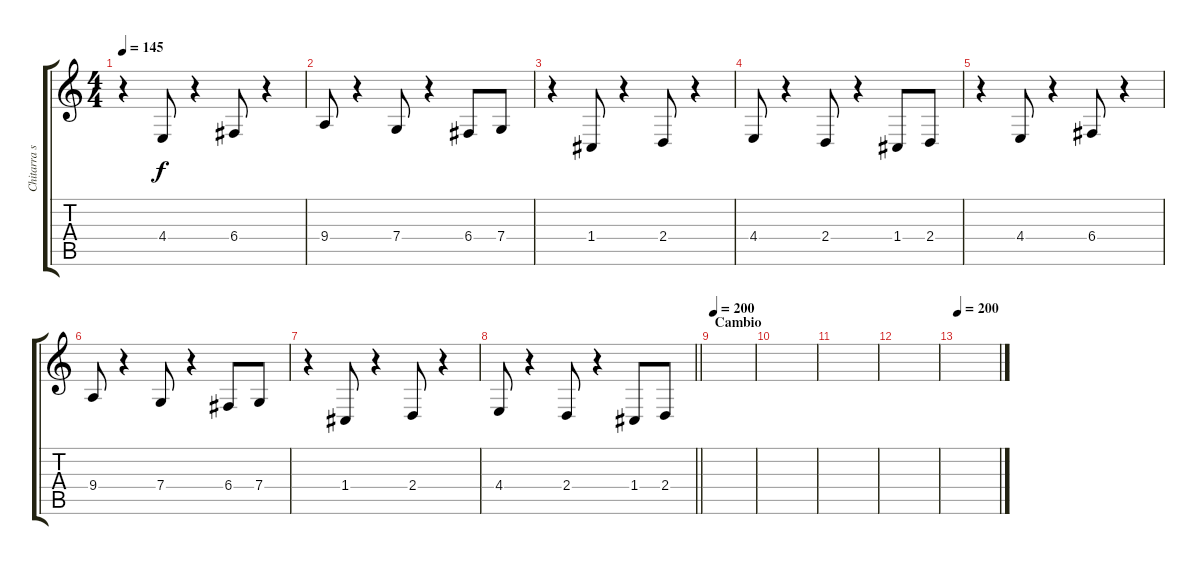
\track ("Chitarra solo" "Chitarra s") {instrument acousticgrandpiano}
\staff {score tabs}
\tuning (D4 A3 F3 C3 G2 D2) {hide}
\ts (4 4)
\tempo 145
\clef g2
\ks c
r.4{dy f volume 16} 4.4.8 r.4 6.4.8 r.4 |
9.4.8 r.4 7.4.8 r.4 6.4.8 7.4.8 |
r.4{volume 16} 1.4.8 r.4 2.4.8 r.4 |
4.4.8 r.4 2.4.8 r.4 1.4.8 2.4.8 |
r.4{volume 16} 4.4.8 r.4 6.4.8 r.4 |
9.4.8 r.4 7.4.8 r.4 6.4.8 7.4.8 |
r.4{volume 16} 1.4.8 r.4 2.4.8 r.4 |
\barLineRight lightlight
4.4.8 r.4 2.4.8 r.4 1.4.8 2.4.8 |
\section ("" "Cambio")
\tempo 200
|
|
|
|
\tempo 200
